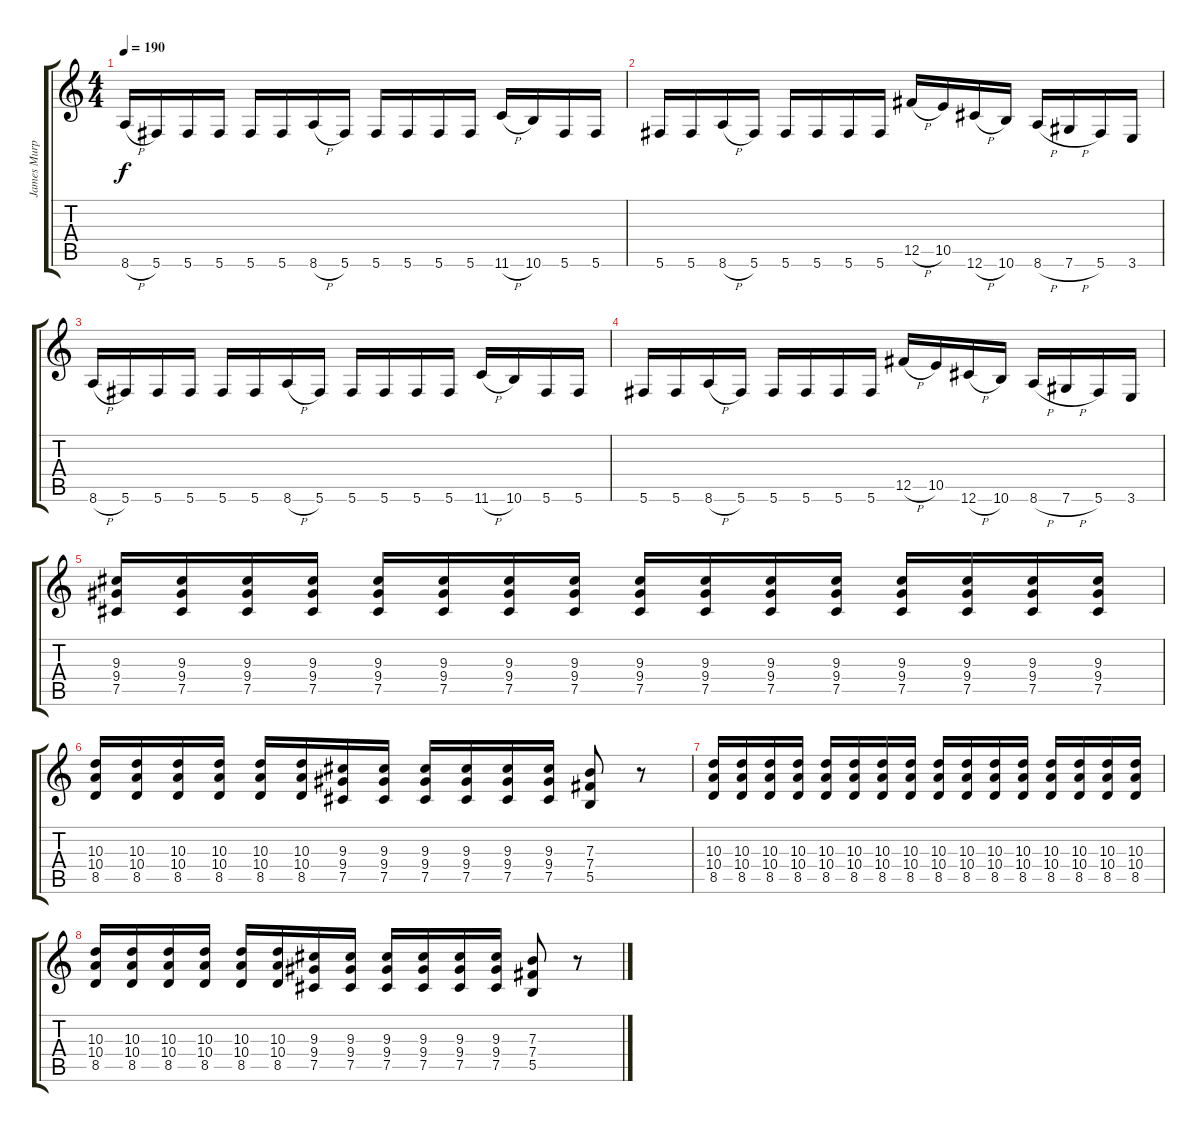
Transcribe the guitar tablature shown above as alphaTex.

\track ("James Murphy" "James Murp") {instrument distortionguitar}
\staff {score tabs}
\tuning (Db4 Ab3 E3 B2 Gb2 Db2) {hide}
\ts (4 4)
\tempo 190
\clef g2
\ks c
8.6{h}.16{dy f} 5.6.16 5.6.16 5.6.16 5.6.16 5.6.16 8.6{h}.16 5.6.16 5.6.16 5.6.16 5.6.16 5.6.16 11.6{h}.16 10.6.16 5.6.16 5.6.16 |
5.6.16 5.6.16 8.6{h}.16 5.6.16 5.6.16 5.6.16 5.6.16 5.6.16 12.5{h}.16 10.5.16 12.6{h}.16 10.6.16 8.6{h}.16 7.6{h}.16 5.6.16 3.6.16 |
8.6{h}.16 5.6.16 5.6.16 5.6.16 5.6.16 5.6.16 8.6{h}.16 5.6.16 5.6.16 5.6.16 5.6.16 5.6.16 11.6{h}.16 10.6.16 5.6.16 5.6.16 |
5.6.16 5.6.16 8.6{h}.16 5.6.16 5.6.16 5.6.16 5.6.16 5.6.16 12.5{h}.16 10.5.16 12.6{h}.16 10.6.16 8.6{h}.16 7.6{h}.16 5.6.16 3.6.16 |
(9.3 9.4 7.5).16 (9.3 9.4 7.5).16 (9.3 9.4 7.5).16 (9.3 9.4 7.5).16 (9.3 9.4 7.5).16 (9.3 9.4 7.5).16 (9.3 9.4 7.5).16 (9.3 9.4 7.5).16 (9.3 9.4 7.5).16 (9.3 9.4 7.5).16 (9.3 9.4 7.5).16 (9.3 9.4 7.5).16 (9.3 9.4 7.5).16 (9.3 9.4 7.5).16 (9.3 9.4 7.5).16 (9.3 9.4 7.5).16 |
(10.3 10.4 8.5).16 (10.3 10.4 8.5).16 (10.3 10.4 8.5).16 (10.3 10.4 8.5).16 (10.3 10.4 8.5).16 (10.3 10.4 8.5).16 (9.3 9.4 7.5).16 (9.3 9.4 7.5).16 (9.3 9.4 7.5).16 (9.3 9.4 7.5).16 (9.3 9.4 7.5).16 (9.3 9.4 7.5).16 (7.3 7.4 5.5).8 r.8 |
(10.3 10.4 8.5).16 (10.3 10.4 8.5).16 (10.3 10.4 8.5).16 (10.3 10.4 8.5).16 (10.3 10.4 8.5).16 (10.3 10.4 8.5).16 (10.3 10.4 8.5).16 (10.3 10.4 8.5).16 (10.3 10.4 8.5).16 (10.3 10.4 8.5).16 (10.3 10.4 8.5).16 (10.3 10.4 8.5).16 (10.3 10.4 8.5).16 (10.3 10.4 8.5).16 (10.3 10.4 8.5).16 (10.3 10.4 8.5).16 |
(10.3 10.4 8.5).16 (10.3 10.4 8.5).16 (10.3 10.4 8.5).16 (10.3 10.4 8.5).16 (10.3 10.4 8.5).16 (10.3 10.4 8.5).16 (9.3 9.4 7.5).16 (9.3 9.4 7.5).16 (9.3 9.4 7.5).16 (9.3 9.4 7.5).16 (9.3 9.4 7.5).16 (9.3 9.4 7.5).16 (7.3 7.4 5.5).8 r.8
